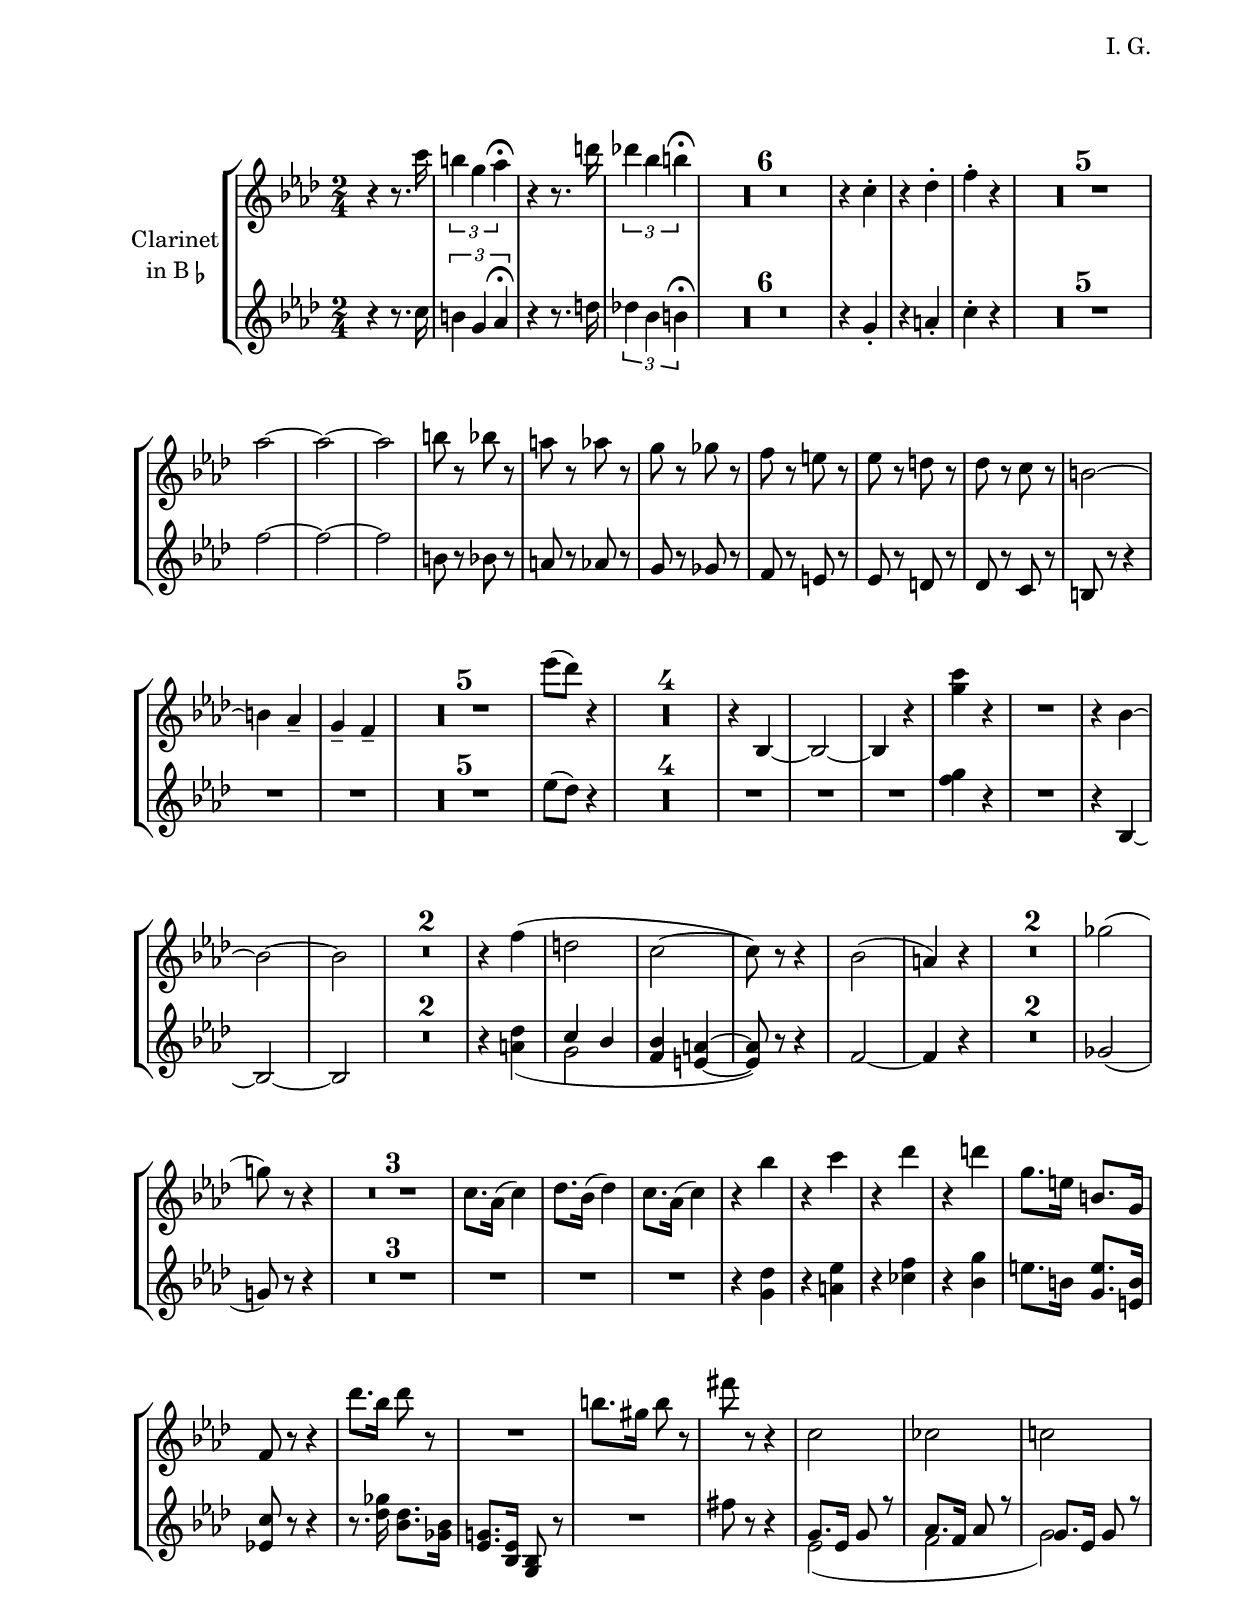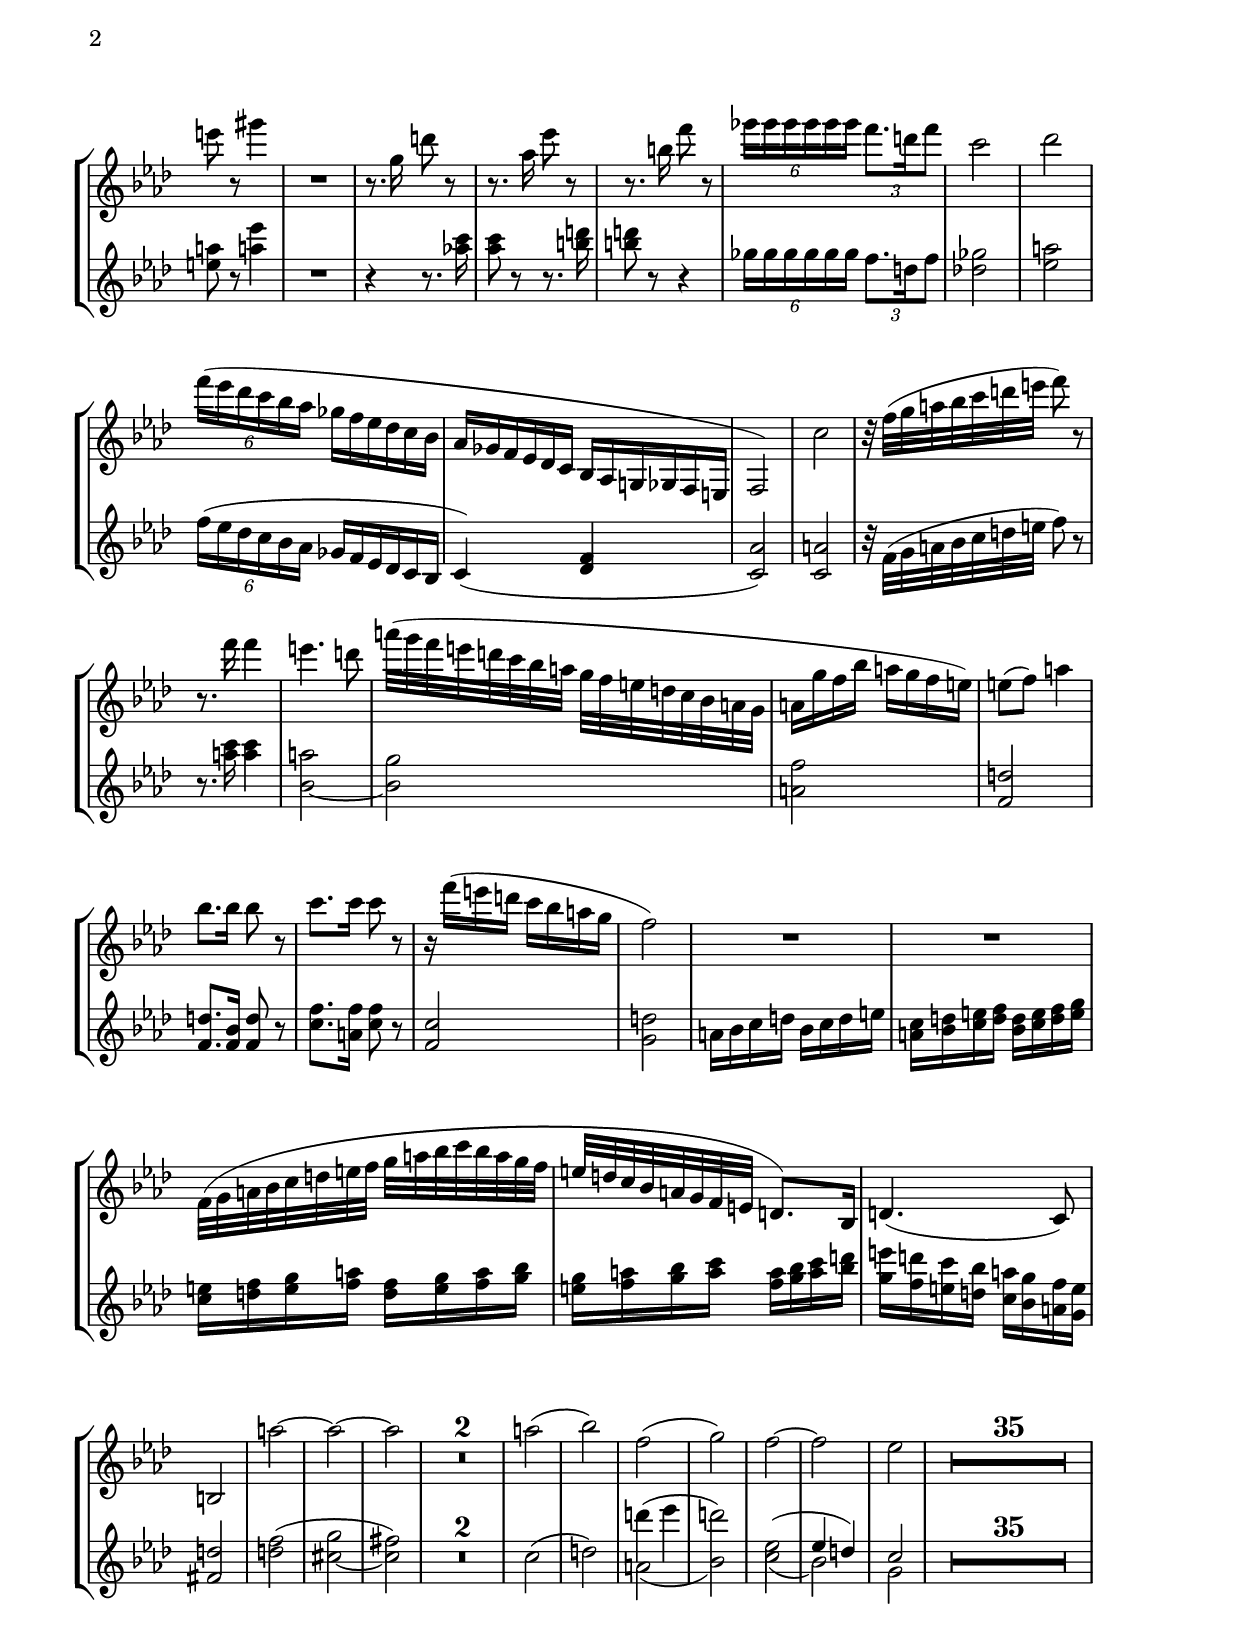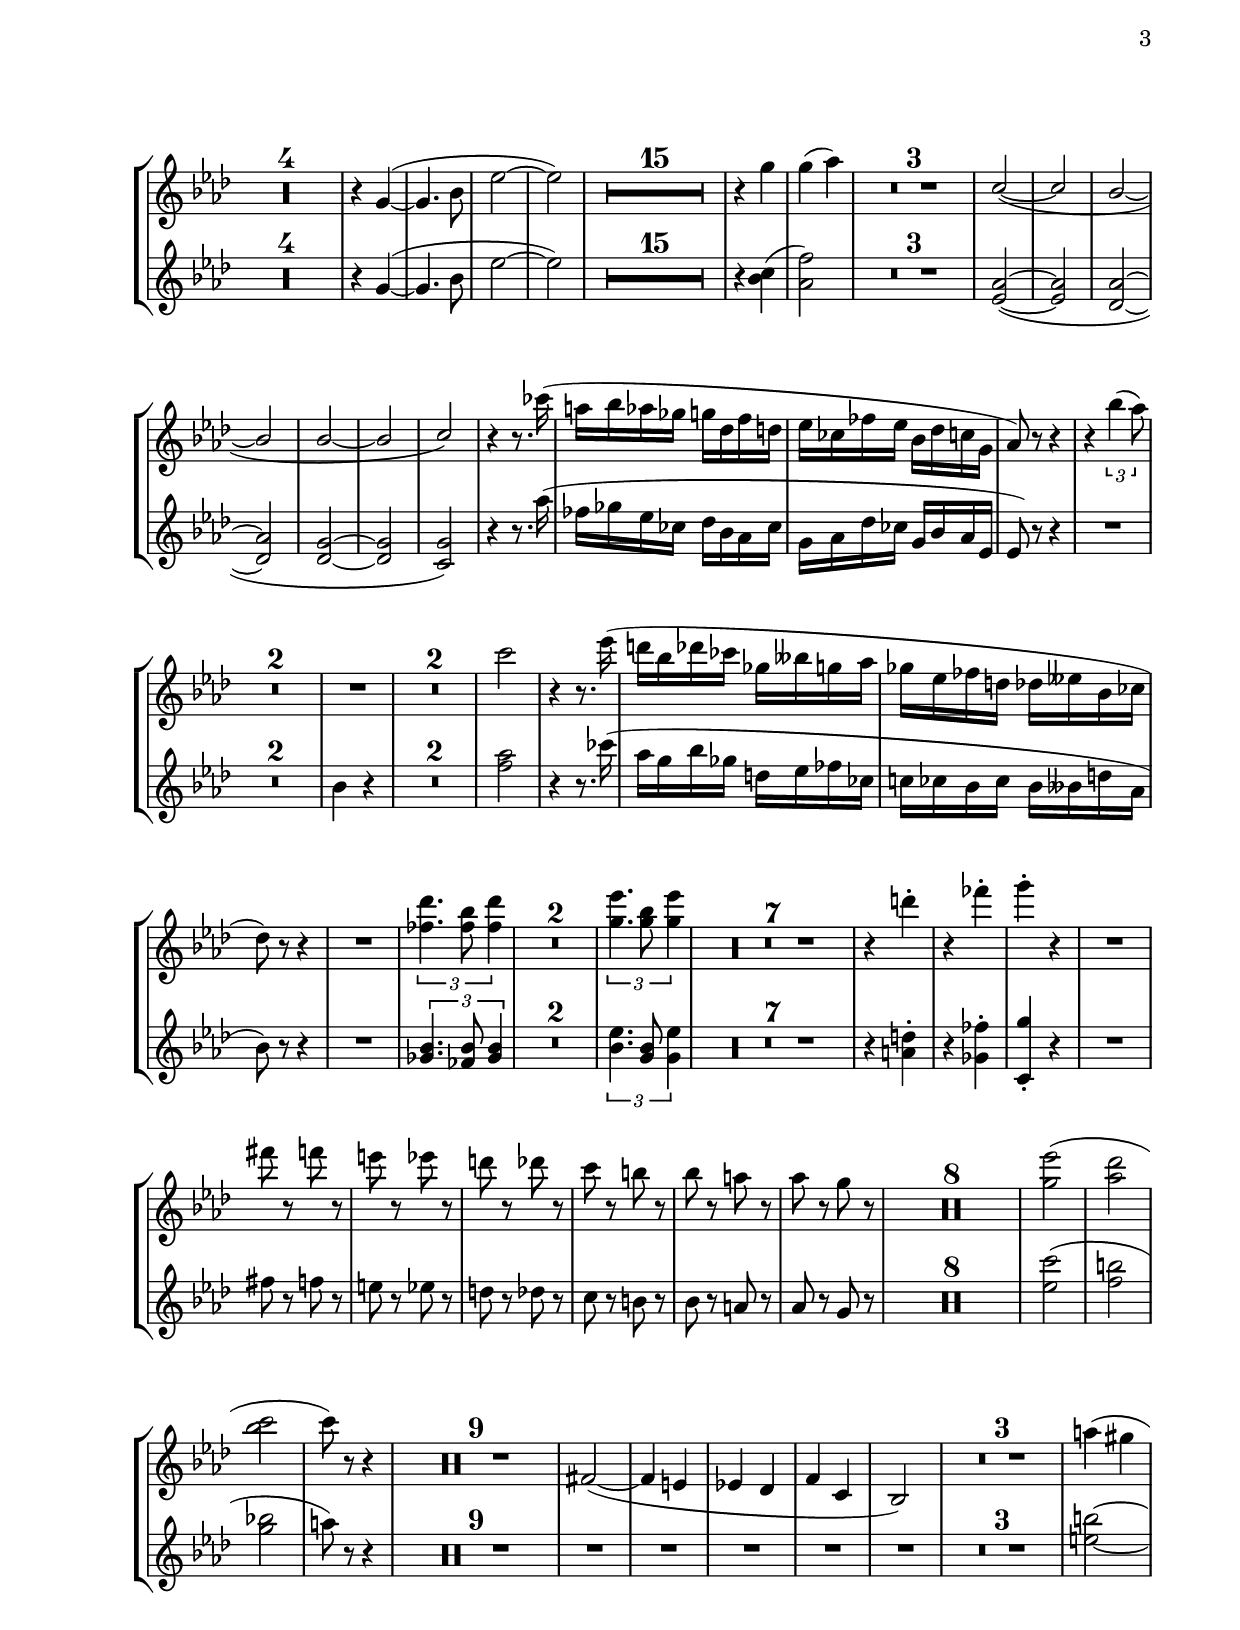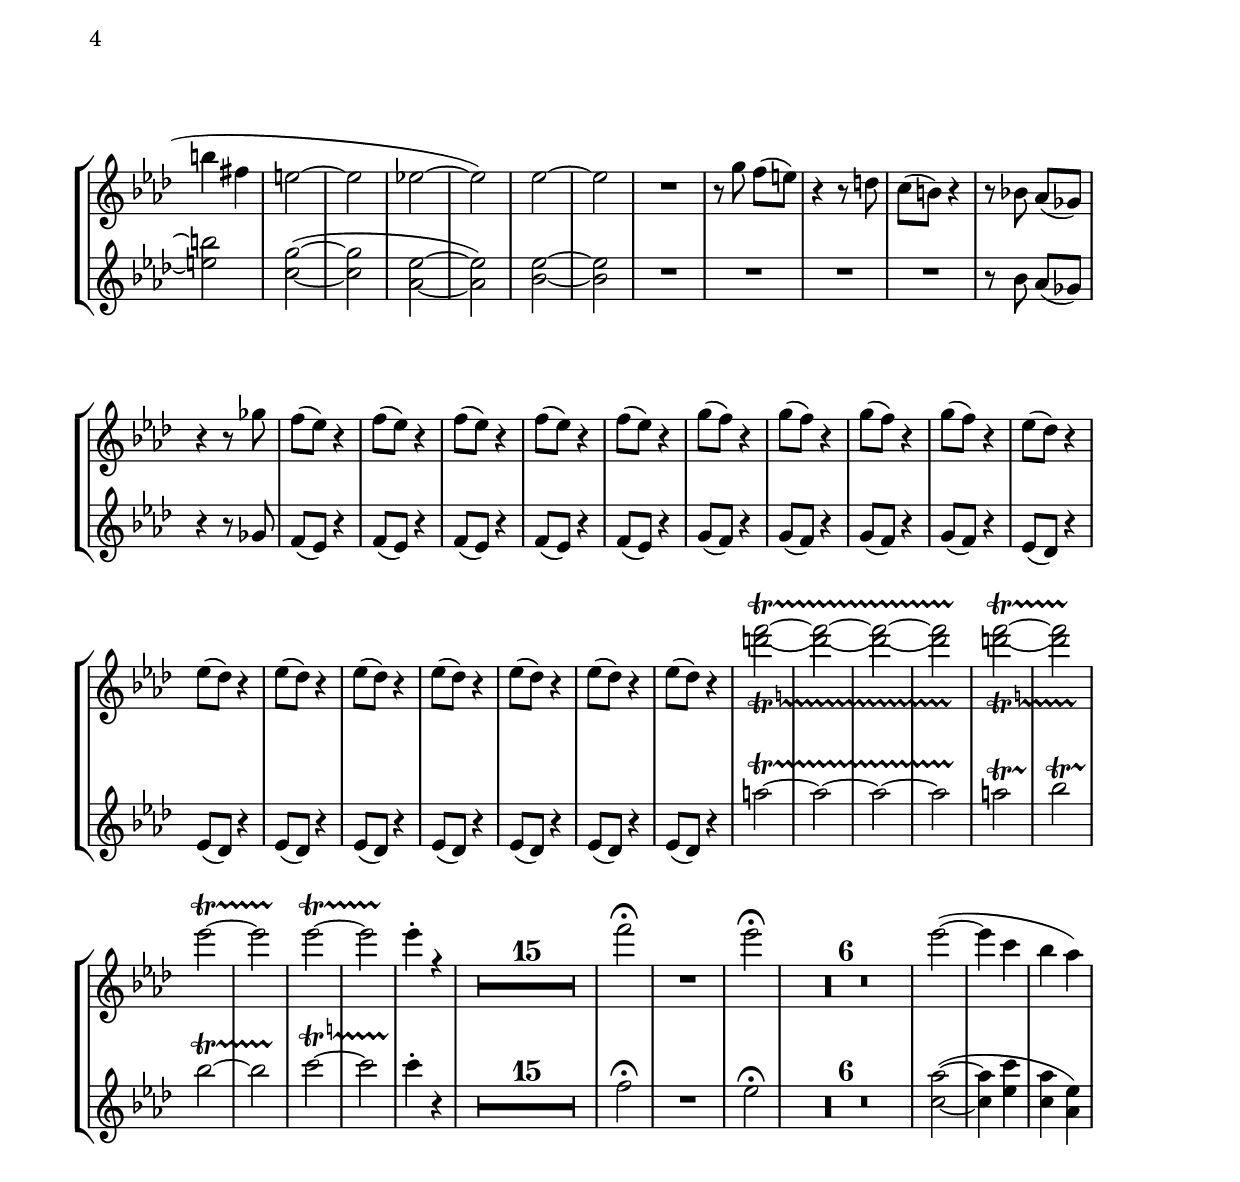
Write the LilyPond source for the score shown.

\version "2.18.0"

\language "deutsch"

\header {
  title = ""
  meter = ""
  composer = "I. G."
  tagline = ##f
}

\paper {
  #(set-paper-size "a4")
  top-system-spacing #'basic-distance = #25
  top-markup-spacing #'basic-distance = #8
  markup-system-spacing #'basic-distance = #26
  system-system-spacing #'basic-distance = #20
  last-bottom-spacing #'basic-distance = #25
  two-sided = ##t
  inner-margin = 25
  outer-margin = 15
}

\layout {
  \context {
    \Score
    \remove "Bar_number_engraver"
  }
}
\version "2.18.0"
\language "deutsch"
clarinetOneMusic = \relative es'' {
  \time 2/4
  \key es \minor
  \set Score.skipBars = ##t
  \override Stem.no-stem-extend = ##t
  r4 r8. b'16 \times 2/3{a4 f ges\fermata}
  r4 r8. c16 \times 2/3{ces!4 as a\fermata}
  R2*6 r4 b,-. r ces-. es-. r R2*5 ges2~ ges~ ges
  a8 r as r g r ges r f r fes r es r d r des r c r ces r b r
  a2~ a4 ges-- f-- es-- R2*5 des''8( ces) r4
  R2*4 r4 as,,~ as2~ as4 r <f'' b> r R2 r4 as,~ as2~ as
  R2*2 r4 es'( c2 b~ b8) r r4 as2( g4) r R2*2 fes'2( f!8) r r4
  R2*3
  b,8. ges16( b4) ces8. as16( ces4) b8. ges16( b4)
  r as' r b r ces r c f,8. d16 a8. f16 es8 r r4
  ces''8. as16 ces8 r R2 a8. fis16 a8 r e' r r4
  b,2 heses b! d'8 r fis4 R2 r8. f,16 c'8 r r8. ges16 des'8 r r8. a16 es'8 r
  \times 4/6 {fes16 fes fes fes fes fes}  \times 2/3 {es8. c16 es8}
  b2 ces
  \set tupletSpannerDuration = #(ly:make-moment 2 8)
  \times 4/6 {
    es16( des ces b as ges
    \override TupletNumber #'transparent = ##t
    fes es des ces b as
    ges fes es des ces b as ges f! fes es d
  }
  es2) b'' r32 es( f g as b c d es8) r r8. es16 es4 d4. c8
  g'32( f es d c b as g f es d c b as g f g16 f' es as g f es d)
  d8( es) g4 as8. as16 as8 r b8. b16 b8 r r16 es( d c b as g f es2)
  R2*2 es,32( f g as b c d es f g as b as g f es d c b as g f es d c8.) as16
  c4.( b8) a2 g''~ g~ g R2*2
  g2( as) es( f) es~ es des R2*35 R2*4 r4 f,~( f4. as8 des2~ des)
  R2*15 r4 f f(ges) R2*3
  \stemUp b,2~( b as~ as as~ as b)\stemNeutral
  r4 r8. heses'16( g as ges fes f ces es c des heses eses des as ces b f
  \override TupletNumber #'transparent = ##f
  ges8) r r4 r \times 2/3 {as'4( ges8)} R2*5 b2 r4 r8. des16(
  c as ces heses fes ases f ges fes des eses c ces deses as heses ces8) r r4
  \set tupletSpannerDuration = #(ly:make-moment 2 4)
  R2 \times 2/3{<eses ces'>4. <eses as>8 <eses ces'>4} R2*2
  \times 2/3{<f des'>4. <f as>8 <f des'>4} R2*7 r4 c'-. r eses-. f-. r R2
  e8 r es r d r des r c r ces r b r a r as r g r ges r f r R2*8
  <f des'>2(<ges ces><as b> b8) r r4 R2*9 e,,2~( e4 d des! ces
  es b as2) R2*3 g''4( fis  a e d2~ d des!~ des) des~ des R2
  r8 f es( d) r4 r8 c b( a) r4 r8 as! ges( fes) r4 r8 fes'
  \repeat unfold 5 {es( des) r4} \repeat unfold 4 {f8( es) r4}
  \repeat unfold 8 {des8( ces) r4}
  <<
    {
      \override Stem.no-stem-extend = ##t
      %\override NoteColumn.ignore-collision = ##t
      \stemDown
      \once \override TrillSpanner #'(bound-details right padding) = #1.2
      es'2~\startTrillSpan es~ es~ es
    }
    \\
    {
      \override Stem.no-stem-extend = ##t
      \override TrillSpanner.bound-details.left.text = \markup{
        \musicglyph #"scripts.trill" \raise #1.65 \teeny  \natural
      }
      \once\override TrillSpanner.extra-offset = #'(0 . 2.8)
      \once \override TrillSpanner #'(bound-details right padding) = #1.2
      c2~\startTrillSpan c~ c~ c
    }
  >>
  <<
    {
      \stemDown
      \once \override TrillSpanner #'(bound-details right padding) = #1.2
      es2~\startTrillSpan es
      \once \override TrillSpanner #'(bound-details right padding) = #1.2
      des2~ \startTrillSpan des
      \once \override TrillSpanner #'(bound-details right padding) = #1.2
      des2~ \startTrillSpan des des4-.\stopTrillSpan r
    }
    \\
    {
      \override TrillSpanner.bound-details.left.text = \markup{
        \musicglyph #"scripts.trill" \raise #1.65 \teeny  \natural
      }
      \once\override TrillSpanner.extra-offset = #'(0 . 2.8)
      \once \override TrillSpanner #'(bound-details right padding) = #1.2
      c2~\startTrillSpan c s2*5\stopTrillSpan
    }
  >>
  R2*15
  es2\fermata R2 des\fermata R2*6 des2~( des4 b as ges)
}

\version "2.18.0"
\language "deutsch"
clarinetTwoMusic = \relative es'' {
  \time 2/4
  \key es \minor
  \set Score.skipBars = ##t
  r4 r8. b16 \times 2/3{a4 f ges\fermata}
  r4 r8. c16 \times 2/3{ces!4 as a\fermata}
  R2*6 r4 f-. r g-. b-. r R2*5 es2~ es~ es
  a,8 r as r g r ges r f r fes r es r d r des r c r ces r b r a r r4
  R2*7 des'8( ces) r4 R2*7 <es f>4 r R2 r4 as,,~ as2~ as R2*2
  r4 <g' ces>_(
  <<
    {
      b4 as
    }
    \\
    {
      f2
    }
  >>
  <es as>4<d g>~ q8) r r4 es2~ es4 r R2*2 fes2( f!8) r r4 R2*6
  r4 <f ces'> r <g des'> r <heses es> r <as f'>
  d8. a16 <f d'>8. <d a'>16 <des! b'>8 r r4
  r8. <ces' fes>16<as ces>8. <fes as>16<des f!>8.<as des>16<f as>8 r R2
  e''8 r r4
  <<
    {
      f,8. des16 f8 r ges8. es16 ges8 r f8. des16 f8 r
    }
    \\
    {
      des2( es f)
    }
  >>
  <d' g>8 r <g! des'>4 R2 r4 r8. <ges! b>16 <ges b>8 r r8. <a c>16 q8 r r4
  \times 4/6 {fes16 fes fes fes fes fes}  \times 2/3 {es8. c16 es8}
  <ces! fes>2<des g>
  \set tupletSpannerDuration = #(ly:make-moment 2 8)
  \times 4/6 {
    es16( des ces b as ges 
    \override TupletNumber #'transparent = ##t
    fes es des ces b as
  }
  b4)( <ces es><b ges'>2)<b g'> r32 es( f g as b c d es8) r r8. <g b>16 q4
  <as,_~ g'>2<as f'><g es'><es c'>
  <es c'>8.<es as>16<es c'>8 r <b' es>8. <g es'>16 <b es>8 r <es, b'>2 <f c'>
  g16 as b c as b c d <g, b><as c><b d><c es><as c><b d><c es><d f>
  <b d><c es><d f><es g><c es>< d f><es g><f as>
  <d f><es g><f as><g b><es g><f as><g b><as c>
  <f d'><es c'><d b'><c as'><b g'><as f'><g es'><f d'>
  <e c'>2 <c' es>( <h~ f'><h e>) R2*2
  b2( c)
  <<
    {
      \override NoteColumn.ignore-collision = ##t  
      \stemDown
      c'4( des c2) des,2( \stemUp des4 c) b2
    }
    \\
    {
      g2( as) b( as) f
    }
  >>
   R2*35 R2*4 r4 f~( f4. as8 des2~ des) R2*15 r4 <as b>(<ges es'>2) R2*3
   <des ges>2~( q <ces ges'>~ q <ces f>~ q <b f'>) r4 r8. ges''16(
   eses fes des heses ces as ges heses f ges ces heses f as ges des des8) r r4
   R2*3 as'4 r R2*2 <es' ges>2  r4 r8. heses'16(
  ges f as fes c des eses heses b! heses as heses as ases c ges as8) r r4
  \override TupletNumber #'transparent = ##f
  \set tupletSpannerDuration = #(ly:make-moment 2 4)
  R2 \times 2/3{<fes as>4. <eses as>8 <fes as>4} R2*2
  \times 2/3{<as des>4. <f as>8 <f des'>4} R2*7 r4 <g c>-. r <fes eses'>-.
  <b, f''>-. r R2  e'8 r es r d r des r c r ces r b r a r as r g r ges r f r R2*8
  <des' b'>2(<es a><f as!> g8) r r4 R2*17 <d a'>2~ q <b f'>~( q <ges des'>~ q)
  <as des>~ q R2*4 r8 as ges( fes) r4 r8 fes
  \repeat unfold 5 {es( des) r4} \repeat unfold 4 {f8( es) r4}
  \repeat unfold 8 {des8( ces) r4} 
  \once \override TrillSpanner #'(bound-details right padding) = #1.2
  g''2~ \startTrillSpan g~ g~ g
  \once \override TrillSpanner #'(bound-details right padding) = #1.2
  g \startTrillSpan
  \once \override TrillSpanner #'(bound-details right padding) = #1.2
  as\startTrillSpan
  \once \override TrillSpanner #'(bound-details right padding) = #1.2
  as~\startTrillSpan as
  \override TrillSpanner.bound-details.left.text = \markup{ 
  				\musicglyph #"scripts.trill" \raise #1.65 \teeny  \natural
  		}
  b~\startTrillSpan b b4-.\stopTrillSpan r R2*15
  es,2\fermata R2 des\fermata R2*6 <b ges'>2~( q4 <des b'><b ges'><ges des'>)
}

\score {
  \new StaffGroup
  \with {
    instrumentName = \markup {
      \center-column {
        "Clarinet"
        \line { "in B" \smaller \flat }
      }
    }
  }
  <<
    \transpose b c' 
    \clarinetOneMusic
    \transpose b c' 
    \clarinetTwoMusic
  >>
}